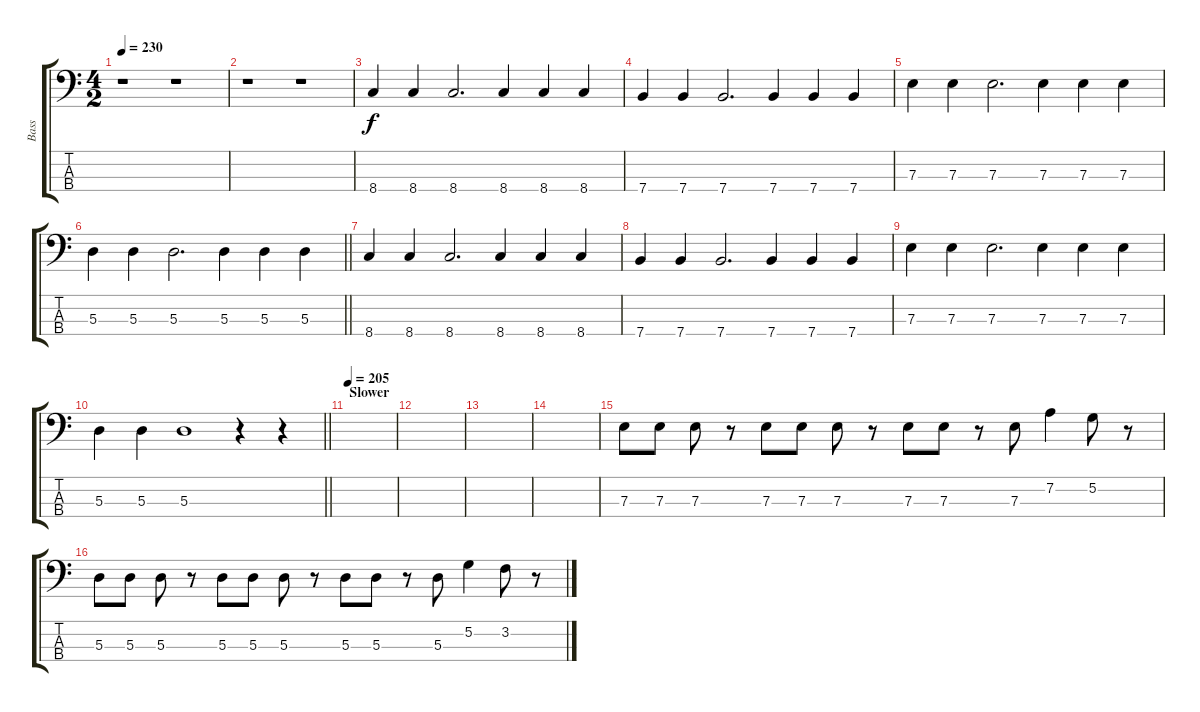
\track ("Bass" "Bass") {instrument electricbasspick}
\staff {score tabs}
\tuning (G2 D2 A1 E1) {hide}
\ts (4 2)
\tempo 230
\clef f4
\ks c
r.1{dy f} r.1 |
r.1 r.1 |
8.4.4 8.4.4 8.4.2{d} 8.4.4 8.4.4 8.4.4 |
7.4.4 7.4.4 7.4.2{d} 7.4.4 7.4.4 7.4.4 |
7.3.4 7.3.4 7.3.2{d} 7.3.4 7.3.4 7.3.4 |
\barLineRight lightlight
5.3.4 5.3.4 5.3.2{d} 5.3.4 5.3.4 5.3.4 |
8.4.4 8.4.4 8.4.2{d} 8.4.4 8.4.4 8.4.4 |
7.4.4 7.4.4 7.4.2{d} 7.4.4 7.4.4 7.4.4 |
7.3.4 7.3.4 7.3.2{d} 7.3.4 7.3.4 7.3.4 |
\barLineRight lightlight
5.3.4 5.3.4 5.3.1 r.4 r.4 |
\section ("" "Slower")
\tempo 205
|
|
|
|
7.3.8 7.3.8 7.3.8 r.8 7.3.8 7.3.8 7.3.8 r.8 7.3.8 7.3.8 r.8 7.3.8 7.2.4 5.2.8 r.8 |
5.3.8 5.3.8 5.3.8 r.8 5.3.8 5.3.8 5.3.8 r.8 5.3.8 5.3.8 r.8 5.3.8 5.2.4 3.2.8 r.8
